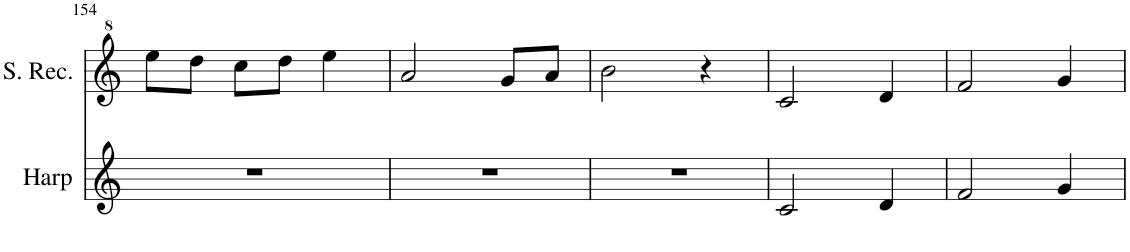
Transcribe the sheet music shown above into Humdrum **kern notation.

**kern	**kern
*part2	*part1
*staff2	*staff1
*I"Harp	*I"Sop
*I'Harp	*
!!LO:PB:g=z
*clefG2	*clefG^2
*k[]	*k[]
*M3/4	*M3/4
=154	=154
2.r	8eee\L
.	8ddd\J
.	8ccc\L
.	8ddd\J
.	4eee\
=155	=155
2.r	2aa/
.	8gg/L
.	8aa/J
=156	=156
2.r	2bb\
.	4r
=157	=157
2c/	2cc/
4d/	4dd/
=158	=158
2f/	2ff/
4g/	4gg/
=	=
*-	*-
